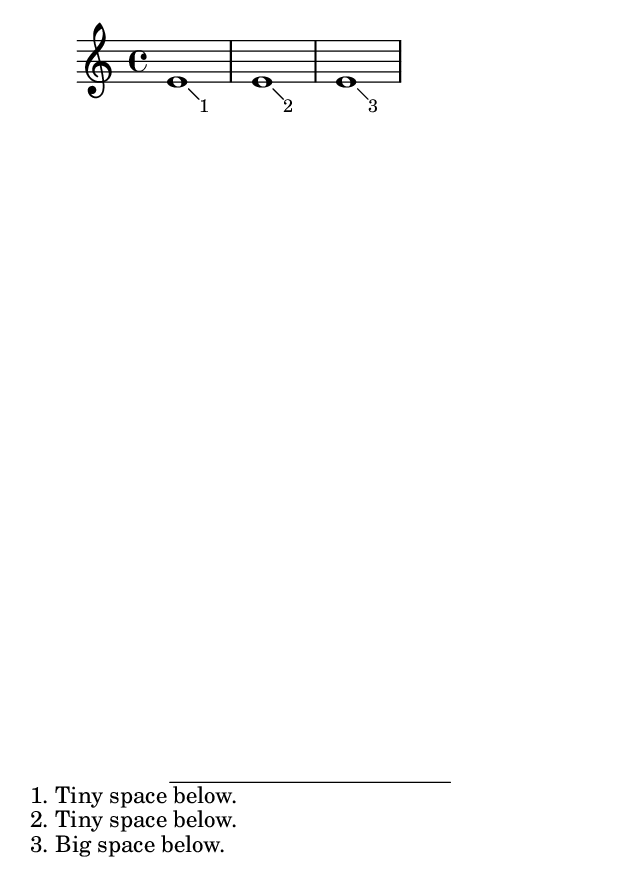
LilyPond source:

%% Generated by lilypond-book
%% Options: [exampleindent=10.16\mm,indent=0\mm,line-width=160\mm,paper-height=845.047\pt,paper-width=597.508\pt,papersize='(cons (* 597.508 pt) (* 845.047 pt))]
\include "lilypond-book-preamble.ly"


% ****************************************************************
% Start cut-&-pastable-section
% ****************************************************************

#(ly:set-option 'eps-box-padding 3.000000)



\paper {
  #(set-paper-size '(cons (* 597.508 pt) (* 845.047 pt)))
  indent = 0\mm
  line-width = 160\mm
  % offset the left padding, also add 1mm as lilypond creates cropped
  % images with a little space on the right
  line-width = #(- line-width (* mm  3.000000) (* mm 1))
}

\layout {
  
}




% ****************************************************************
% ly snippet:
% ****************************************************************
\sourcefilename "/lilypond-2.25.16/input/regression/footnote-footer-padding.ly"
\sourcefileline 0
\version "2.16.0"
\header {
  texidoc = "The padding between a footnote and the footer can be tweaked."
}

% TODO: then why isn't it tweaked?

#(set-default-paper-size "a6")

\book {

  \relative c' {
    \footnote
                  \markup { \tiny 1 }
                  #'(1 . -1)
                  \markup { 1. Tiny space below. }
    e1

    \footnote
                  \markup { \tiny 2 }
                  #'(1 . -1)
                  \markup { 2. Tiny space below. }
    e1

    \footnote
                  \markup { \tiny 3 }
                  #'(1 . -1)
                  \markup { 3. Big space below. }
    e1
}}



% ****************************************************************
% end ly snippet
% ****************************************************************
